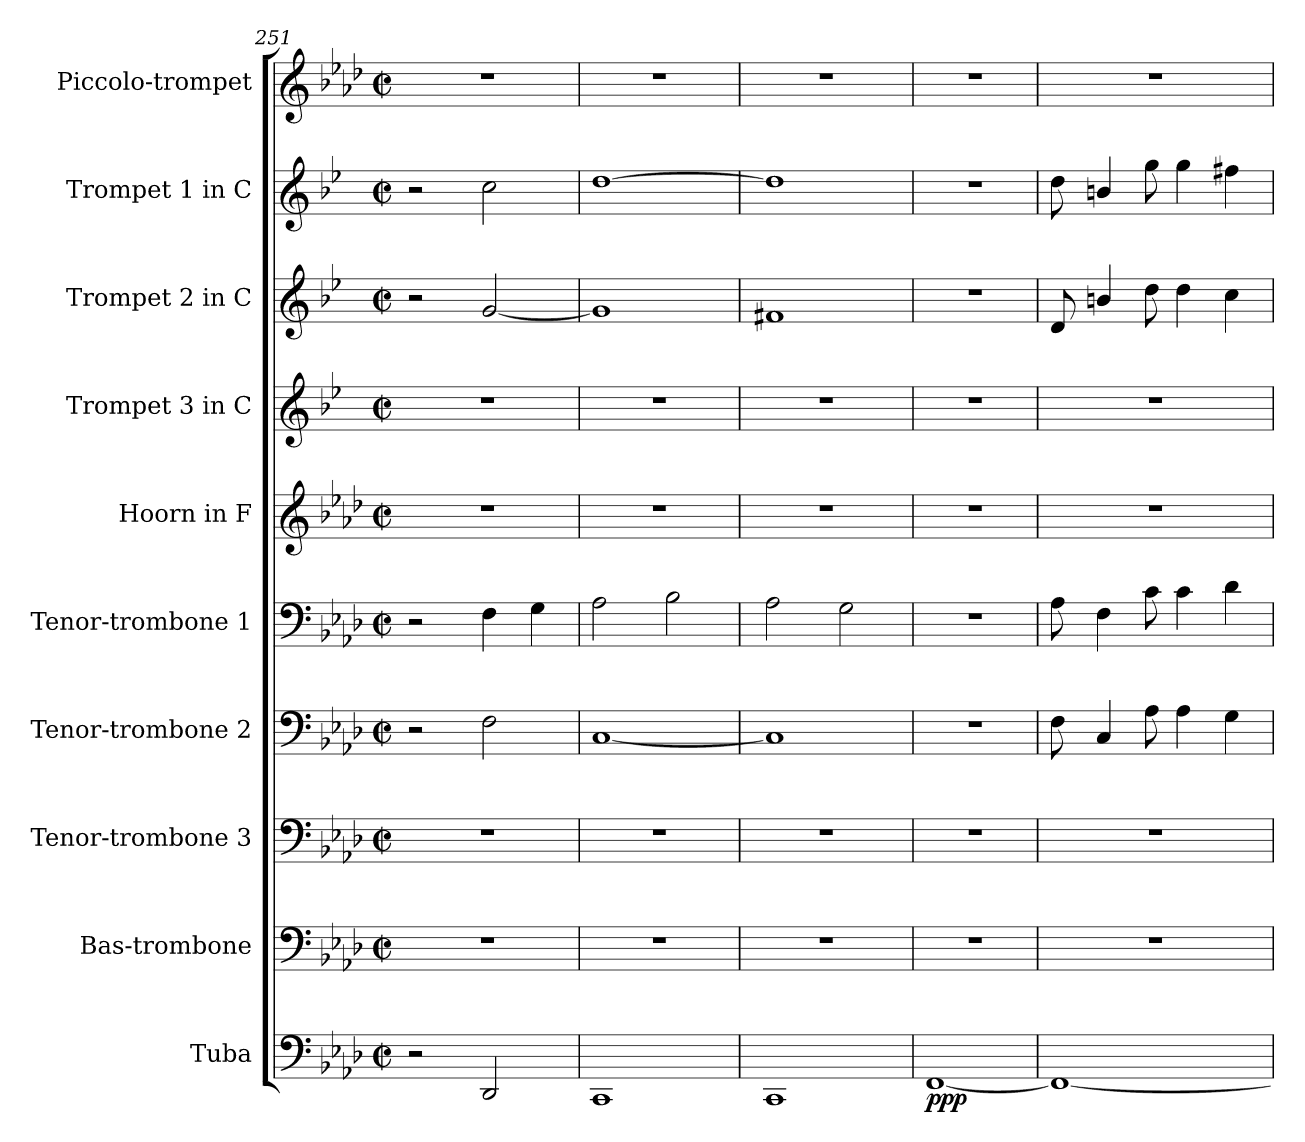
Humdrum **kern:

**kern	**dynam	**kern	**kern	**kern	**kern	**kern	**kern	**kern	**kern	**kern
*part10	*part10	*part9	*part8	*part7	*part6	*part5	*part4	*part3	*part2	*part1
*staff10	*staff10	*staff9	*staff8	*staff7	*staff6	*staff5	*staff4	*staff3	*staff2	*staff1
*I"Tuba	*	*I"Bas-trombone	*I"Tenor-trombone 3	*I"Tenor-trombone 2	*I"Tenor-trombone 1	*I"Hoorn in F	*I"Trompet 3 in C	*I"Trompet 2 in C	*I"Trompet 1 in C	*I"Piccolo-trompet
*I'Tub.	*	*I'Bs. Tbn.	*I'T.Tbn. 3	*I'T. Tbn. 2	*I'T. Tbn. 1	*	*I'Tpt. 3	*I'Tpt. 2	*I'Tpt. 1	*I'P. Tpt.
*clefF4	*	*clefF4	*clefF4	*clefF4	*clefF4	*clefG2	*clefG2	*clefG2	*clefG2	*clefG2
*	*	*	*	*	*	*ITrd4c7	*ITrd1c2	*ITrd1c2	*ITrd1c2	*ITrd-6c-10
*k[b-e-a-d-]	*	*k[b-e-a-d-]	*k[b-e-a-d-]	*k[b-e-a-d-]	*k[b-e-a-d-]	*k[b-e-a-d-g-]	*k[b-e-a-d-]	*k[b-e-a-d-]	*k[b-e-a-d-]	*k[b-e-a-d-g-c-]
*M2/2	*	*M2/2	*M2/2	*M2/2	*M2/2	*M2/2	*M2/2	*M2/2	*M2/2	*M2/2
*met(c|)	*	*met(c|)	*met(c|)	*met(c|)	*met(c|)	*met(c|)	*met(c|)	*met(c|)	*met(c|)	*met(c|)
=251	=251	=251	=251	=251	=251	=251	=251	=251	=251	=251
2r	.	1r	1r	2r	2r	1r	1r	2r	2r	1r
2DD-/	.	.	.	2F\	4F\	.	.	[2f/	2b-\	.
.	.	.	.	.	4G\	.	.	.	.	.
=252	=252	=252	=252	=252	=252	=252	=252	=252	=252	=252
1CC	.	1r	1r	[1C	2A-\	1r	1r	1f]	[1cc	1r
.	.	.	.	.	2B-\	.	.	.	.	.
=253	=253	=253	=253	=253	=253	=253	=253	=253	=253	=253
1CC	.	1r	1r	1C]	2A-\	1r	1r	1en	1cc]	1r
.	.	.	.	.	2G\	.	.	.	.	.
=254	=254	=254	=254	=254	=254	=254	=254	=254	=254	=254
!	!LO:DY:b	!	!	!	!	!	!	!	!	!
[1FF	ppp	1r	1r	1r	1r	1r	1r	1r	1r	1r
=255	=255	=255	=255	=255	=255	=255	=255	=255	=255	=255
1FF_	.	1r	1r	8F\	8A-\	1r	1r	8c/	8cc\	1r
.	.	.	.	4C/	4F\	.	.	4an/	4an/	.
.	.	.	.	8A-\	8c\	.	.	8cc\	8ff\	.
.	.	.	.	4A-\	4c\	.	.	4cc\	4ff\	.
.	.	.	.	4G\	4d-\	.	.	4b-\	4een\	.
=	=	=	=	=	=	=	=	=	=	=
*-	*-	*-	*-	*-	*-	*-	*-	*-	*-	*-
